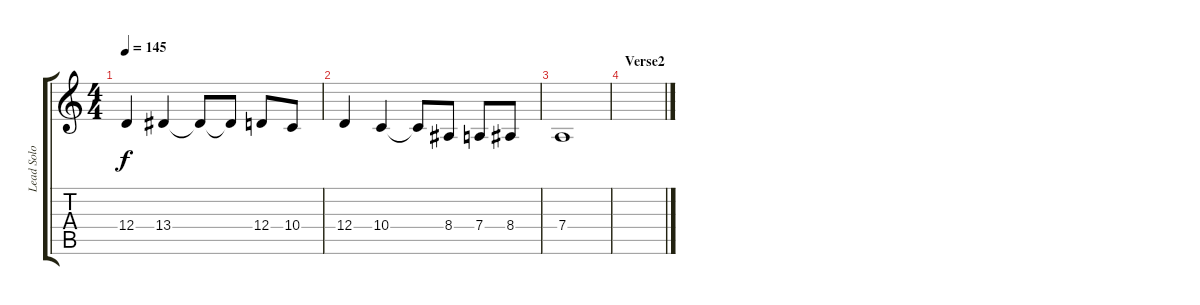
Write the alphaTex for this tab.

\track ("Lead Solo Guitar" "Lead Solo ") {instrument pad1newage}
\staff {score tabs}
\tuning (E4 B3 G3 D3 A2 E2) {hide}
\ts (4 4)
\tempo 145
\clef g2
\ks c
12.4.4{dy f} 13.4.4 13.4{t}.8 13.4{t}.8 12.4.8 10.4.8 |
12.4.4 10.4.4 10.4{t}.8 8.4.8 7.4.8 8.4.8 |
7.4.1 |
\section ("" "Verse2")
